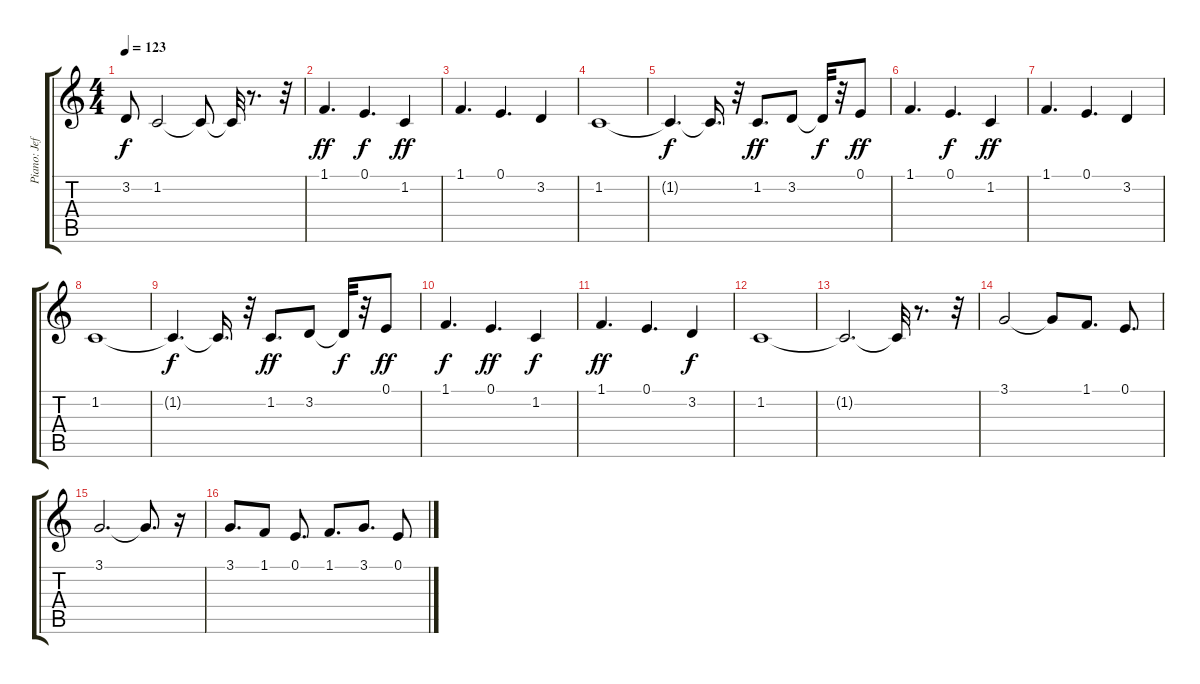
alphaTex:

\track ("Piano: Jeff Jacobs" "Piano: Jef") {instrument lead8bassandlead}
\staff {score tabs}
\tuning (E4 B3 G3 D3 A2 E2) {hide}
\ts (4 4)
\tempo 123
\clef g2
\ks c
3.2.8{dy f} 1.2.2 1.2{t}.8 1.2{t}.32 r.8{d} r.32 |
1.1.4{d dy ff} 0.1.4{d dy f} 1.2.4{dy ff} |
1.1.4{d} 0.1.4{d} 3.2.4 |
1.2.1 |
1.2{t}.4{d dy f} 1.2{t}.16{d} r.32 1.2.8{d dy ff} 3.2.8 3.2{t}.32{dy f} r.32 0.1.8{dy ff} |
1.1.4{d} 0.1.4{d dy f} 1.2.4{dy ff} |
1.1.4{d} 0.1.4{d} 3.2.4 |
1.2.1 |
1.2{t}.4{d dy f} 1.2{t}.16{d} r.32 1.2.8{d dy ff} 3.2.8 3.2{t}.32{dy f} r.32 0.1.8{dy ff} |
1.1.4{d dy f} 0.1.4{d dy ff} 1.2.4{dy f} |
1.1.4{d dy ff} 0.1.4{d} 3.2.4{dy f} |
1.2.1 |
1.2{t}.2{d} 1.2{t}.32 r.8{d} r.32 |
3.1.2 3.1{t}.8 1.1.8{d} 0.1.8{d} |
3.1.2{d} 3.1{t}.8{d} r.16 |
3.1.8{d} 1.1.8 0.1.8{d} 1.1.8{d} 3.1.8{d} 0.1.8
